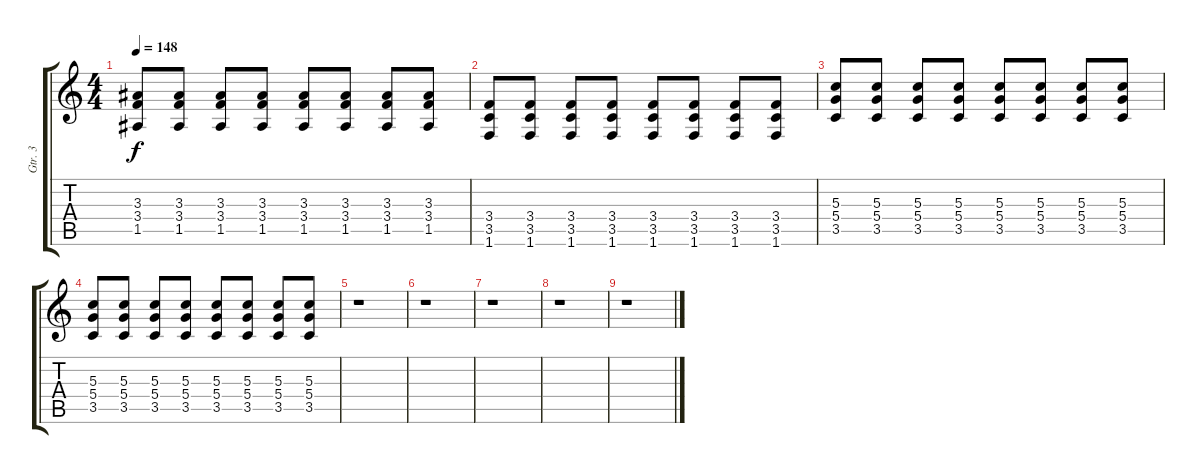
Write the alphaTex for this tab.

\track ("Gtr. 3" "Gtr. 3") {instrument distortionguitar}
\staff {score tabs}
\tuning (E4 B3 G3 D3 A2 E2) {hide}
\ts (4 4)
\tempo 148
\clef g2
\ks c
(3.3 3.4 1.5).8{dy f} (3.3 3.4 1.5).8 (3.3 3.4 1.5).8 (3.3 3.4 1.5).8 (3.3 3.4 1.5).8 (3.3 3.4 1.5).8 (3.3 3.4 1.5).8 (3.3 3.4 1.5).8 |
(3.4 3.5 1.6).8 (3.4 3.5 1.6).8 (3.4 3.5 1.6).8 (3.4 3.5 1.6).8 (3.4 3.5 1.6).8 (3.4 3.5 1.6).8 (3.4 3.5 1.6).8 (3.4 3.5 1.6).8 |
(5.3 5.4 3.5).8 (5.3 5.4 3.5).8 (5.3 5.4 3.5).8 (5.3 5.4 3.5).8 (5.3 5.4 3.5).8 (5.3 5.4 3.5).8 (5.3 5.4 3.5).8 (5.3 5.4 3.5).8 |
(5.3 5.4 3.5).8 (5.3 5.4 3.5).8 (5.3 5.4 3.5).8 (5.3 5.4 3.5).8 (5.3 5.4 3.5).8 (5.3 5.4 3.5).8 (5.3 5.4 3.5).8 (5.3 5.4 3.5).8 |
r.1 |
r.1 |
r.1 |
r.1 |
r.1
